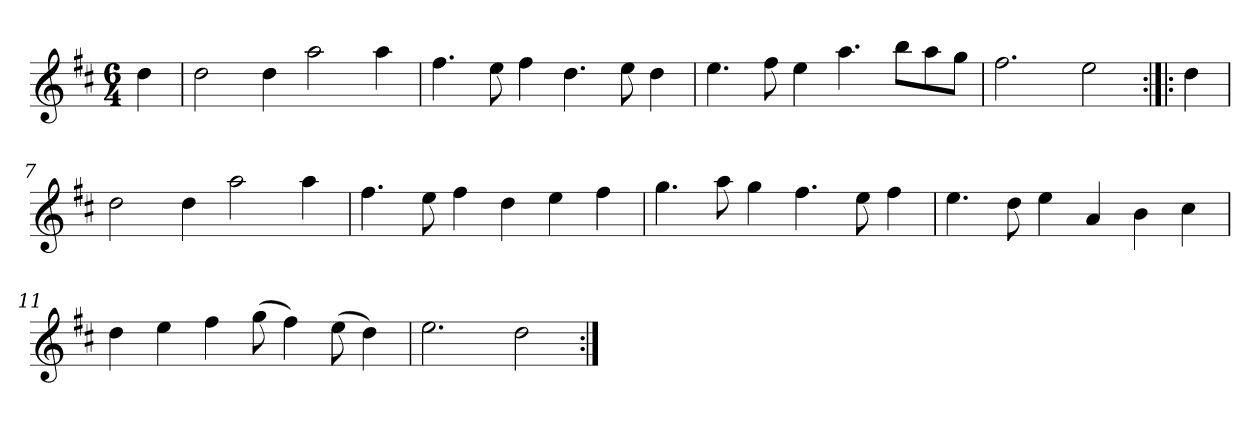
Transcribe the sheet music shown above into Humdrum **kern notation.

**kern
*part1
*staff1
*clefG2
*k[f#c#]
*D:
*M6/4
*MM270
=1
4dd\
=2
2dd\
4dd\
2aa\
4aa\
=3
4.ff#\
8ee\
4ff#\
4.dd\
8ee\
4dd\
=4
4.ee\
8ff#\
4ee\
4.aa\
8bb\L
8aa\
8gg\J
=5
2.ff#\
2ee\
=6:|!|:
4dd\
=7
2dd\
4dd\
2aa\
4aa\
=8
4.ff#\
8ee\
4ff#\
4dd\
4ee\
4ff#\
!!LO:LB:g=z
=9
4.gg\
8aa\
4gg\
4.ff#\
8ee\
4ff#\
=10
4.ee\
8dd\
4ee\
4a/
4b\
4cc#\
=11
4dd\
4ee\
4ff#\
(>8gg\
4ff#\)
(>8ee\
4dd\)
=12
2.ee\
2dd\
=:|!
*-
